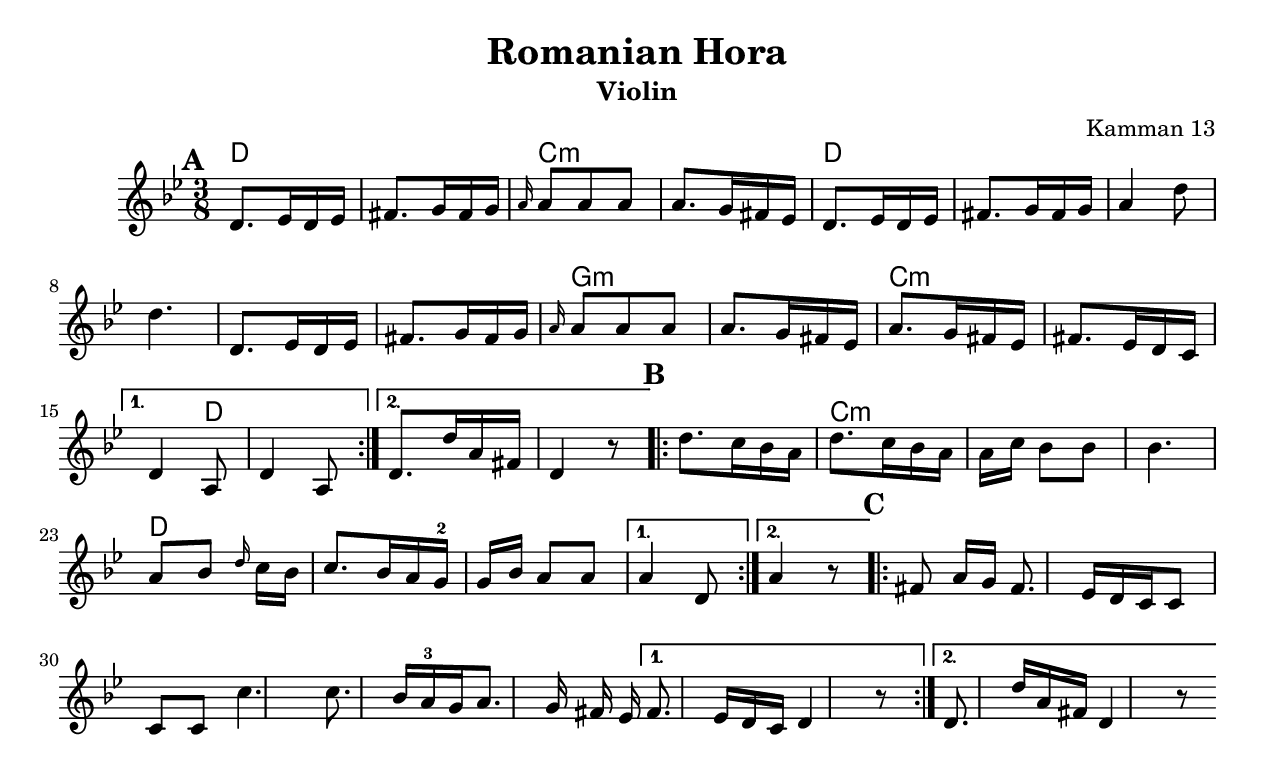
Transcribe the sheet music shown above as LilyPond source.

\version "2.18.0"
\include "english.ly"
%\pointAndClickOff
\paper{
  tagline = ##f
  print-all-headers = ##t
  #(set-paper-size "letter")
}
date = #(strftime "%d-%m-%Y" (localtime (current-time)))

%\markup{ \italic{ " Updated " \date  }  }

%\markup{ Got something to say? }

%#################################### Melody ########################
melody =  \relative c'{
  \clef treble
  \key g \minor
  \time 3/8
  \set Score.markFormatter = #format-mark-box-alphabet

  %\partial 16*3 a16 d f   %lead in notes

  \repeat volta 2{
  \mark \default
    d8. ef16 d ef|
    fs8. g16 fs g|
    \grace {a16} a8 a8 a8|
    a8. g16 fs ef |

    d8. ef16 d ef|
    fs8. g16 fs g
    a4 d8
    d4.

    d,8. ef16 d ef|
    fs8. g16 fs g
    \grace {a16} a8 a8 a8|
    a8. g16 fs ef

    a8. g16 fs ef
    fs8. ef16 d c

  }
  \alternative {
    {
      d4 a8
      d4 a8
    }
    {
      d8. d'16 a fs
      d4 r8|
    }
  }

  \repeat volta 2{
  \mark \default
    d'8. c16 bf a
    d8. c16 bf a|
    a16 c bf8 [bf]
    bf4.|

    a8 bf \grace {d16}c16 [bf]
    c8. bf16 a g -2
    g16 bf a8 [a]

  }
  \alternative {
    {a4 d,8 }
    { a'4 r8}
  }

  \repeat volta 2{
  \mark \default
    fs8 a16 [g]
    fs8. ef16 d c
    c8 c c
    c'4.

    c8. bf16 a-3 g
    a8. g16 fs ef
  }

  \alternative {
    {
      fs8. ef16 d c
      d4 r8
    }
    {
      d8. d'16 a fs
      d4 r8
    }
  }

}
%################################# Lyrics #####################
%\addlyrics{  }
%################################# Chords #######################
harmonies = \chordmode {
  d8*6
  %r2*8
  c8:m
  s8*5
  % r8*3
  d8*18
  %b
  %r8*14
  g8*6:m
  %r4 r8*3 = 5/8
  c8*8:m
  %r8*4 r8*3 = 7/8
  d8*13
  %r4 r8*10 =12/8
  c8*9:m
  %r4 r8*6 =8/8
  d8
}

\score {
  <<
    \new ChordNames {
      \set chordChanges = ##f
      \harmonies
    }
    \new Staff
    \melody
  >>
  \header{
    title= "Romanian Hora"
    subtitle=""
    composer= ""
    instrument = "Violin"
    arranger= "Kamman 13"
  }
  \midi{\tempo 4 = 120}
  \layout{indent = 1.0\cm}
}
%{
% more verses:
\markup{}
\markup {
  \fill-line {
    \hspace #0.1 % distance from left margin
    \column {
      \line { "1."
	\column {
	  ""
	}
      }
      \hspace #0.2 % vertical distance between verses
      \line { "2."
	\column {
	 ""
	}
      }
    }
    \hspace #0.1  % horiz. distance between columns
    \column {
      \line { "3."
	\column {
	  ""
	}
      }
      \hspace #0.2 % distance between verses
      \line { "4."
	\column {
	 ""
	}
      }
    }
    \hspace #0.1 % distance to right margin
  }
}

%}
